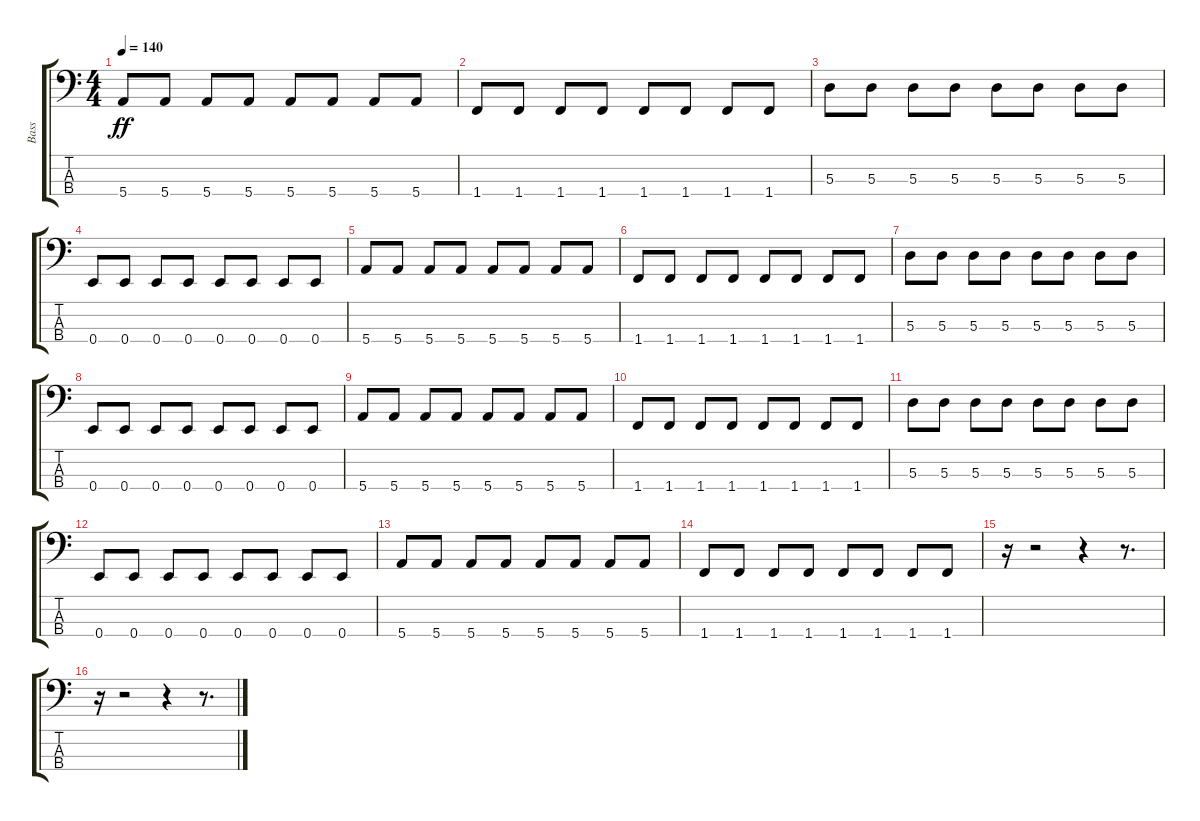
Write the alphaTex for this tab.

\track ("Bass" "Bass") {instrument synthbass1}
\staff {score tabs}
\tuning (G2 D2 A1 E1) {hide}
\ts (4 4)
\tempo 140
\clef f4
\ks c
5.4.8{dy ff} 5.4.8 5.4.8 5.4.8 5.4.8 5.4.8 5.4.8 5.4.8 |
1.4.8 1.4.8 1.4.8 1.4.8 1.4.8 1.4.8 1.4.8 1.4.8 |
5.3.8 5.3.8 5.3.8 5.3.8 5.3.8 5.3.8 5.3.8 5.3.8 |
0.4.8 0.4.8 0.4.8 0.4.8 0.4.8 0.4.8 0.4.8 0.4.8 |
5.4.8 5.4.8 5.4.8 5.4.8 5.4.8 5.4.8 5.4.8 5.4.8 |
1.4.8 1.4.8 1.4.8 1.4.8 1.4.8 1.4.8 1.4.8 1.4.8 |
5.3.8 5.3.8 5.3.8 5.3.8 5.3.8 5.3.8 5.3.8 5.3.8 |
0.4.8 0.4.8 0.4.8 0.4.8 0.4.8 0.4.8 0.4.8 0.4.8 |
5.4.8 5.4.8 5.4.8 5.4.8 5.4.8 5.4.8 5.4.8 5.4.8 |
1.4.8 1.4.8 1.4.8 1.4.8 1.4.8 1.4.8 1.4.8 1.4.8 |
5.3.8 5.3.8 5.3.8 5.3.8 5.3.8 5.3.8 5.3.8 5.3.8 |
0.4.8 0.4.8 0.4.8 0.4.8 0.4.8 0.4.8 0.4.8 0.4.8 |
5.4.8 5.4.8 5.4.8 5.4.8 5.4.8 5.4.8 5.4.8 5.4.8 |
1.4.8 1.4.8 1.4.8 1.4.8 1.4.8 1.4.8 1.4.8 1.4.8 |
r.16 r.2 r.4 r.8{d} |
r.16 r.2 r.4 r.8{d}
